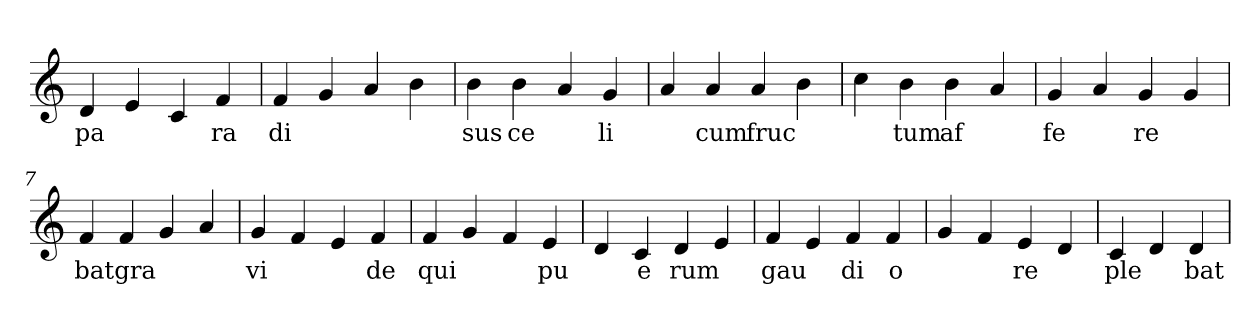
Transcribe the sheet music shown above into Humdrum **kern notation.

**kern	**text
*part1	*part1
*staff1	*staff1
*clefG2	*
=1	=1
4d	pa
4e	.
4c	.
4f	ra
=2	=2
4f	di
4g	.
4a	.
4b	.
=3	=3
4b	sus
4b	ce
4a	.
4g	li
=4	=4
4a	.
4a	cum
4a	fruc
4b	.
=5	=5
4cc	.
4b	tum
4b	af
4a	.
=6	=6
4g	fe
4a	.
4g	re
4g	.
=7	=7
4f	bat
4f	gra
4g	.
4a	.
=8	=8
4g	vi
4f	.
4e	.
4f	de
=9	=9
4f	qui
4g	.
4f	.
4e	pu
=10	=10
4d	.
4c	e
4d	rum
4e	.
=11	=11
4f	gau
4e	.
4f	di
4f	o
=12	=12
4g	.
4f	.
4e	re
4d	.
=13	=13
4c	ple
4d	.
4d	bat
=	=
*-	*-
